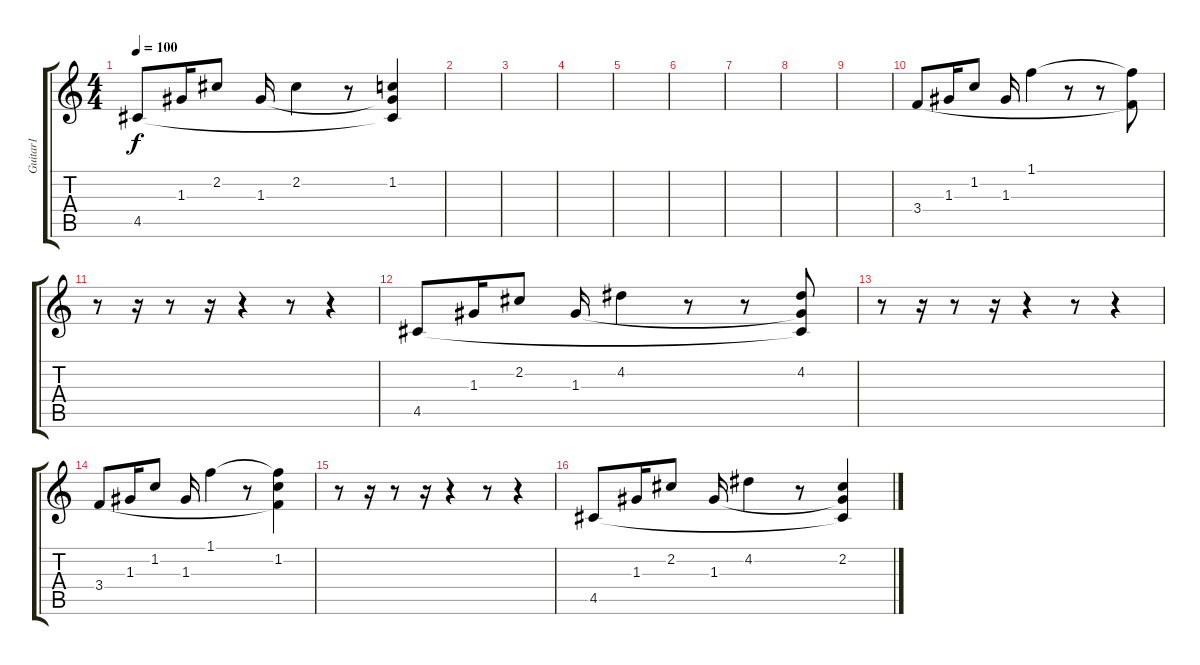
\track ("Guitar1" "Guitar1") {instrument acousticguitarsteel}
\staff {score tabs}
\tuning (E4 B3 G3 D3 A2 E2) {hide}
\ts (4 4)
\tempo 100
\clef g2
\ks c
4.5.8{dy f} 1.3.16 2.2.8 1.3.16 2.2.4 r.8 (1.2 1.3{t} 4.5{t}).4 |
|
|
|
|
|
|
|
|
3.4.8 1.3.16 1.2.8 1.3.16 1.1.4 r.8 r.8 (1.1{t} 3.4{t}).8 |
r.8 r.16 r.8 r.16 r.4 r.8 r.4 |
4.5.8 1.3.16 2.2.8 1.3.16 4.2.4 r.8 r.8 (4.2 1.3{t} 4.5{t}).8 |
r.8 r.16 r.8 r.16 r.4 r.8 r.4 |
3.4.8 1.3.16 1.2.8 1.3.16 1.1.4 r.8 (1.1{t} 1.2 3.4{t}).4 |
r.8 r.16 r.8 r.16 r.4 r.8 r.4 |
4.5.8 1.3.16 2.2.8 1.3.16 4.2.4 r.8 (2.2 1.3{t} 4.5{t}).4
